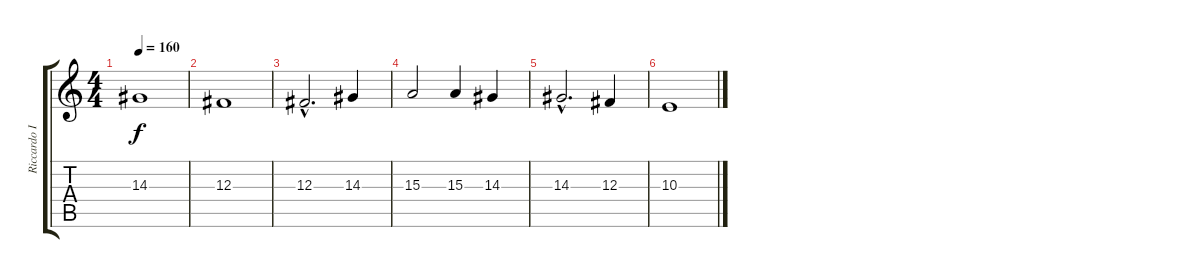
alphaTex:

\track ("Riccardo Iacono" "Riccardo I") {instrument tremolostrings}
\staff {score tabs}
\tuning (Eb4 Bb3 Gb3 Db3 Ab2 Eb2) {hide}
\ts (4 4)
\tempo 160
\clef g2
\ks c
14.3.1{dy f} |
12.3.1 |
12.3{hac}.2{d} 14.3.4 |
15.3.2 15.3.4 14.3.4 |
14.3{hac}.2{d} 12.3.4 |
10.3.1
